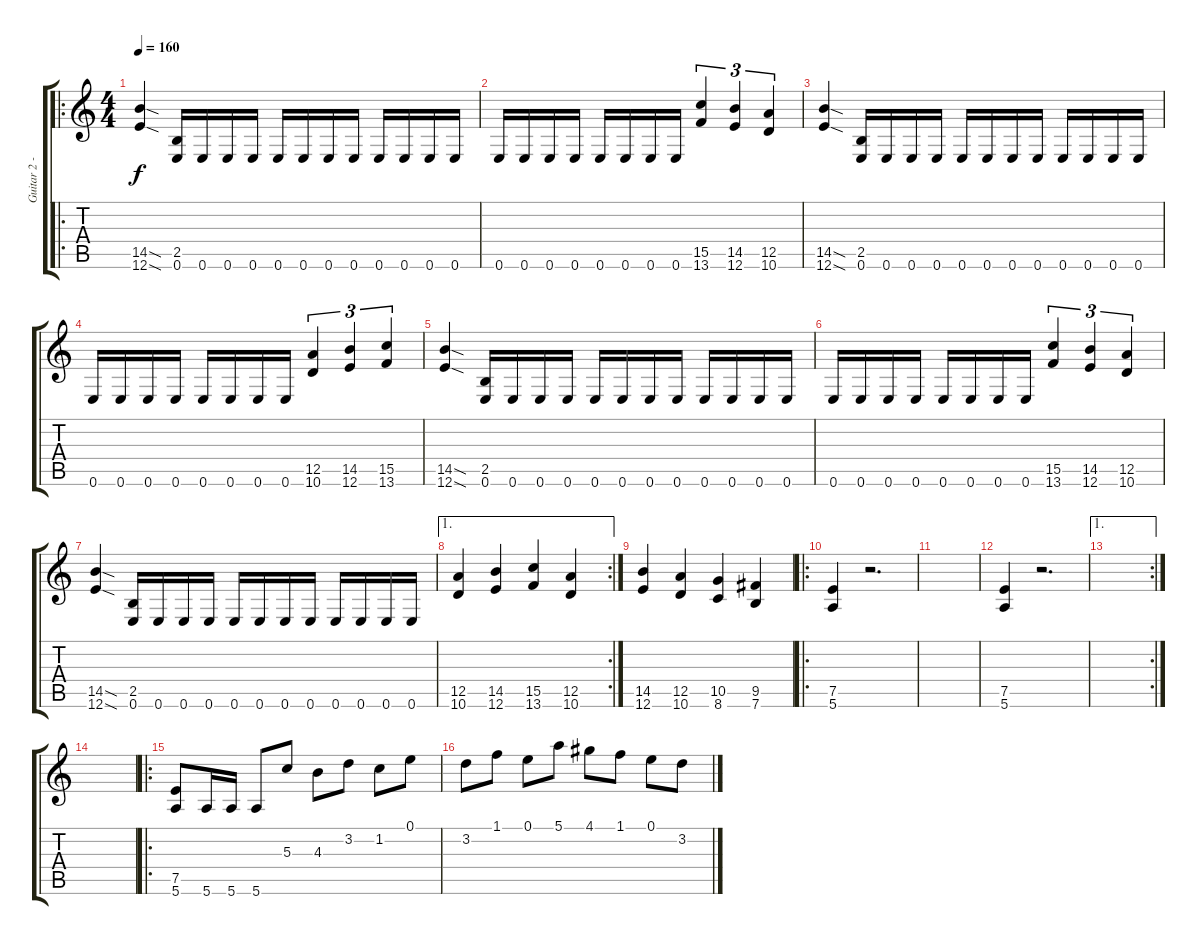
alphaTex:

\track ("Guitar 2 - BG" "Guitar 2 -") {instrument overdrivenguitar}
\staff {score tabs}
\tuning (E4 B3 G3 D3 A2 E2) {hide}
\ro
\ts (4 4)
\tempo 160
\clef g2
\ks c
(14.5{sod} 12.6{sod}).4{dy f instrument overdrivenguitar} (2.5 0.6).16 0.6.16 0.6.16 0.6.16 0.6.16 0.6.16 0.6.16 0.6.16 0.6.16 0.6.16 0.6.16 0.6.16 |
0.6.16 0.6.16 0.6.16 0.6.16 0.6.16 0.6.16 0.6.16 0.6.16 (15.5 13.6).4{tu (3 2)} (14.5 12.6).4{tu (3 2)} (12.5 10.6).4{tu (3 2)} |
(14.5{sod} 12.6{sod}).4 (2.5 0.6).16 0.6.16 0.6.16 0.6.16 0.6.16 0.6.16 0.6.16 0.6.16 0.6.16 0.6.16 0.6.16 0.6.16 |
0.6.16 0.6.16 0.6.16 0.6.16 0.6.16 0.6.16 0.6.16 0.6.16 (12.5 10.6).4{tu (3 2)} (14.5 12.6).4{tu (3 2)} (15.5 13.6).4{tu (3 2)} |
(14.5{sod} 12.6{sod}).4 (2.5 0.6).16 0.6.16 0.6.16 0.6.16 0.6.16 0.6.16 0.6.16 0.6.16 0.6.16 0.6.16 0.6.16 0.6.16 |
0.6.16 0.6.16 0.6.16 0.6.16 0.6.16 0.6.16 0.6.16 0.6.16 (15.5 13.6).4{tu (3 2)} (14.5 12.6).4{tu (3 2)} (12.5 10.6).4{tu (3 2)} |
(14.5{sod} 12.6{sod}).4 (2.5 0.6).16 0.6.16 0.6.16 0.6.16 0.6.16 0.6.16 0.6.16 0.6.16 0.6.16 0.6.16 0.6.16 0.6.16 |
\ae 1
\rc 2
(12.5 10.6).4 (14.5 12.6).4 (15.5 13.6).4 (12.5 10.6).4 |
(14.5 12.6).4 (12.5 10.6).4 (10.5 8.6).4 (9.5 7.6).4 |
\ro
(7.5 5.6).4 r.2{d} |
|
(7.5 5.6).4 r.2{d} |
\ae 1
\rc 2
|
|
\ro
(7.5 5.6).8 5.6.16 5.6.16 5.6.8 5.3.8 4.3.8 3.2.8 1.2.8 0.1.8 |
3.2.8 1.1.8 0.1.8 5.1.8 4.1.8 1.1.8 0.1.8 3.2.8
